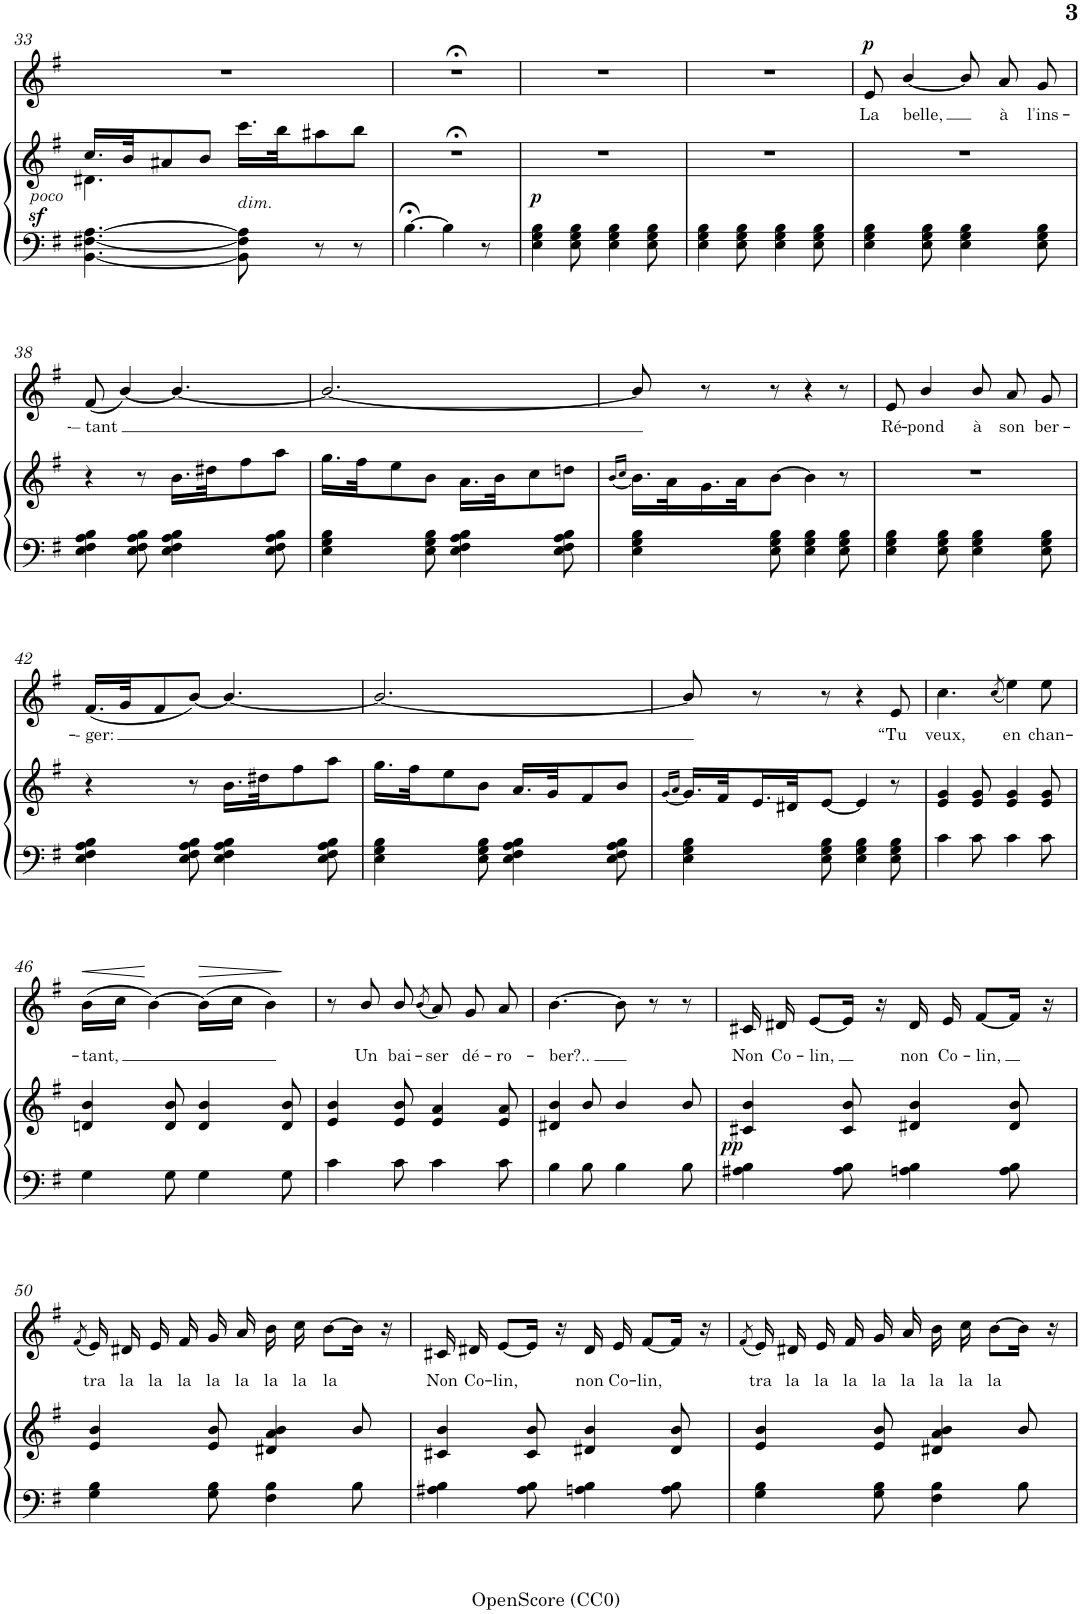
**kern	**kern	**dynam	**kern	**text	**dynam
*part2	*part2	*part2	*part1	*part1	*part1
*staff3	*staff2	*staff2/3	*staff1	*staff1	*staff1
*I"Piano	*	*	*I"Chant Voice	*	*
*I'Pno	*	*	*	*	*
!!LO:PB:g=z
*clefF4	*clefG2	*	*clefG2	*	*
*k[f#]	*k[f#]	*	*k[f#]	*	*
*M6/8	*M6/8	*	*M6/8	*	*
=33	=33	=33	=33	=33	=33
*	*^	*	*	*	*
!	!	!	!LO:DY:b	!	!	!
!	!	!	!LO:DY:n=1:b	!	!	!
[4.BB\ [<4.F#X\ [4.A\	16.cc/LL	4.d#X\	other-dynamics sf	2.r	.	.
.	32b/JK	.	.	.	.	.
.	8a#X/	.	.	.	.	.
.	8b/J	.	.	.	.	.
!	!LO:TX:b:i:t=dim.	!	!	!	!	!
8BB\] 8F#\] 8A\]	16.ccc\LL	4.ryy	.	.	.	.
.	32bb\JK	.	.	.	.	.
8r	8aa#X\	.	.	.	.	.
8r	8bb\J	.	.	.	.	.
*	*v	*v	*	*	*	*
=34	=34	=34	=34	=34	=34
[4.B;<\	2.r;<	.	2.r;<	.	.
4B\]	.	.	.	.	.
8r	.	.	.	.	.
=35	=35	=35	=35	=35	=35
!	!	!LO:DY:a=2	!	!	!
4E\ 4G\ 4B\	2.r	p	2.r	.	.
8E\ 8G\ 8B\	.	.	.	.	.
4E\ 4G\ 4B\	.	.	.	.	.
8E\ 8G\ 8B\	.	.	.	.	.
=36	=36	=36	=36	=36	=36
4E\ 4G\ 4B\	2.r	.	2.r	.	.
8E\ 8G\ 8B\	.	.	.	.	.
4E\ 4G\ 4B\	.	.	.	.	.
8E\ 8G\ 8B\	.	.	.	.	.
=37	=37	=37	=37	=37	=37
!	!	!	!	!LO:LY:b	!LO:DY:a
4E\ 4G\ 4B\	2.r	.	8e/	La	p
!	!	!	!	!LO:LY:b	!
.	.	.	[4b/	belle,	.
8E\ 8G\ 8B\	.	.	.	.	.
4E\ 4G\ 4B\	.	.	8b/]	.	.
!	!	!	!	!LO:LY:b	!
.	.	.	8a/	à	.
!	!	!	!	!LO:LY:b	!
8E\ 8G\ 8B\	.	.	8g/	l'ins-	.
!!LO:LB:g=z
=38	=38	=38	=38	=38	=38
!	!	!	!	!LO:LY:b	!
4E\ 4F#\ 4A\ 4B\	4r	.	(8f#/	-– tant	.
.	.	.	[4b/)	.	.
8E\ 8F#\ 8A\ 8B\	8r	.	.	.	.
4E\ 4F#\ 4A\ 4B\	16.b\LL	.	4.b/_	.	.
.	32dd#X\JK	.	.	.	.
.	8ff#\	.	.	.	.
8E\ 8F#\ 8A\ 8B\	8aa\J	.	.	.	.
=39	=39	=39	=39	=39	=39
4E\ 4G\ 4B\	16.gg\LL	.	2.b/_	.	.
.	32ff#\JK	.	.	.	.
.	8ee\	.	.	.	.
8E\ 8G\ 8B\	8b\J	.	.	.	.
4E\ 4F#\ 4A\ 4B\	16.a\LL	.	.	.	.
.	32b\JK	.	.	.	.
.	8cc\	.	.	.	.
8E\ 8F#\ 8A\ 8B\	8ddn\J	.	.	.	.
=40	=40	=40	=40	=40	=40
.	[<16qb/LL	.	.	.	.
.	16qcc/JJ	.	.	.	.
4E\ 4G\ 4B\	16.b\LL]	.	8b/]	.	.
.	32a\K	.	.	.	.
.	16.g\	.	8r	.	.
.	32a\JK	.	.	.	.
8E\ 8G\ 8B\	[8b\J	.	8r	.	.
4E\ 4G\ 4B\	4b\]	.	4r	.	.
8E\ 8G\ 8B\	8r	.	8r	.	.
=41	=41	=41	=41	=41	=41
!	!	!	!	!LO:LY:b	!
4E\ 4G\ 4B\	2.r	.	8e/	Ré-	.
!	!	!	!	!LO:LY:b	!
.	.	.	4b/	-pond	.
8E\ 8G\ 8B\	.	.	.	.	.
!	!	!	!	!LO:LY:b	!
4E\ 4G\ 4B\	.	.	8b/	à	.
!	!	!	!	!LO:LY:b	!
.	.	.	8a/	son	.
!	!	!	!	!LO:LY:b	!
8E\ 8G\ 8B\	.	.	8g/	ber-	.
!!LO:LB:g=z
=42	=42	=42	=42	=42	=42
!	!	!	!	!LO:LY:b	!
4E\ 4F#\ 4A\ 4B\	4r	.	(16.f#/LL	-- ger:	.
.	.	.	32g/JK	.	.
.	.	.	8f#/	.	.
8E\ 8F#\ 8A\ 8B\	8r	.	[8b/J)	.	.
4E\ 4F#\ 4A\ 4B\	16.b\LL	.	4.b/_	.	.
.	32dd#X\JK	.	.	.	.
.	8ff#\	.	.	.	.
8E\ 8F#\ 8A\ 8B\	8aa\J	.	.	.	.
=43	=43	=43	=43	=43	=43
4E\ 4G\ 4B\	16.gg\LL	.	2.b/_	.	.
.	32ff#\JK	.	.	.	.
.	8ee\	.	.	.	.
8E\ 8G\ 8B\	8b\J	.	.	.	.
4E\ 4F#\ 4A\ 4B\	16.a/LL	.	.	.	.
.	32g/JK	.	.	.	.
.	8f#/	.	.	.	.
8E\ 8F#\ 8A\ 8B\	8b/J	.	.	.	.
=44	=44	=44	=44	=44	=44
.	[<16qg/LL	.	.	.	.
.	16qa/JJ	.	.	.	.
4E\ 4G\ 4B\	16.g/LL]	.	8b/]	.	.
.	32f#/JK	.	.	.	.
.	16.e/L	.	8r	.	.
.	32d#X/JK	.	.	.	.
8E\ 8G\ 8B\	[8e/J	.	8r	.	.
4E\ 4G\ 4B\	4e/]	.	4r	.	.
!	!	!	!	!LO:LY:b	!
8E\ 8G\ 8B\	8r	.	8e/	“Tu	.
=45	=45	=45	=45	=45	=45
!	!	!	!	!LO:LY:b	!
4c\	4e/ 4g/	.	4.cc\	veux,	.
8c\	8e/ 8g/	.	.	.	.
.	.	.	(8qcc/	.	.
!	!	!	!	!LO:LY:b	!
4c\	4e/ 4g/	.	4ee\)	en	.
!	!	!	!	!LO:LY:b	!
8c\	8e/ 8g/	.	8ee\	chan-	.
!!LO:LB:g=z
=46	=46	=46	=46	=46	=46
!	!	!	!	!LO:LY:b	!LO:HP:b
4G\	4dn/ 4b/	.	(16b\LL	-tant,	<
.	.	.	16cc\JJ	.	.
.	.	.	[4b\)	.	.
8G\	8d/ 8b/	.	.	.	.
!	!	!	!	!	!LO:HP:n=1:b
4G\	4d/ 4b/	.	(16b\LL]	.	[ >
.	.	.	16cc\JJ	.	.
.	.	.	4b\)	.	.
8G\	8d/ 8b/	.	.	.	.
.	.	.	.	.	]
=47	=47	=47	=47	=47	=47
4c\	4e/ 4b/	.	8r	.	.
!	!	!	!	!LO:LY:b	!
.	.	.	8b/	Un	.
!	!	!	!	!LO:LY:b	!
8c\	8e/ 8b/	.	8b/	bai-	.
.	.	.	(8qb/	.	.
!	!	!	!	!LO:LY:b	!
4c\	4e/ 4a/	.	8a/)	-ser	.
!	!	!	!	!LO:LY:b	!
.	.	.	8g/	dé-	.
!	!	!	!	!LO:LY:b	!
8c\	8e/ 8a/	.	8a/	-ro-	.
=48	=48	=48	=48	=48	=48
!	!	!	!	!LO:LY:b	!
4B\	4d#X/ 4b/	.	[4.b\	-ber?..	.
8B\	8b/	.	.	.	.
4B\	4b/	.	8b\]	.	.
.	.	.	8r	.	.
8B\	8b/	.	8r	.	.
=49	=49	=49	=49	=49	=49
!	!	!LO:DY:b	!	!LO:LY:b	!
4A#X\ 4B\	4c#X/ 4b/	pp	16c#X/	Non	.
!	!	!	!	!LO:LY:b	!
.	.	.	16d#X/	Co-	.
!	!	!	!	!LO:LY:b	!
.	.	.	[8e/L	-lin,	.
8A#\ 8B\	8c#/ 8b/	.	16e/Jk]	.	.
.	.	.	16r	.	.
!	!	!	!	!LO:LY:b	!
4An\ 4B\	4d#X/ 4b/	.	16d#/	non	.
!	!	!	!	!LO:LY:b	!
.	.	.	16e/	Co-	.
!	!	!	!	!LO:LY:b	!
.	.	.	[8f#/L	-lin,	.
8A\ 8B\	8d#/ 8b/	.	16f#/Jk]	.	.
.	.	.	16r	.	.
!!LO:LB:g=z
=50	=50	=50	=50	=50	=50
.	.	.	(8qf#/	.	.
!	!	!	!	!LO:LY:b	!
4G\ 4B\	4e/ 4b/	.	16e/)	tra	.
!	!	!	!	!LO:LY:b	!
.	.	.	16d#X/	la	.
!	!	!	!	!LO:LY:b	!
.	.	.	16e/	la	.
!	!	!	!	!LO:LY:b	!
.	.	.	16f#/	la	.
!	!	!	!	!LO:LY:b	!
8G\ 8B\	8e/ 8b/	.	16g/	la	.
!	!	!	!	!LO:LY:b	!
.	.	.	16a/	la	.
!	!	!	!	!LO:LY:b	!
4F#\ 4B\	4d#X/ 4a/ 4b/	.	16b\	la	.
!	!	!	!	!LO:LY:b	!
.	.	.	16cc\	la	.
!	!	!	!	!LO:LY:b	!
.	.	.	[8b\L	la	.
8B\	8b/	.	16b\Jk]	.	.
.	.	.	16r	.	.
=51	=51	=51	=51	=51	=51
!	!	!	!	!LO:LY:b	!
4A#X\ 4B\	4c#X/ 4b/	.	16c#X/	Non	.
!	!	!	!	!LO:LY:b	!
.	.	.	16d#X/	Co-	.
!	!	!	!	!LO:LY:b	!
.	.	.	[8e/L	-lin,	.
8A#\ 8B\	8c#/ 8b/	.	16e/Jk]	.	.
.	.	.	16r	.	.
!	!	!	!	!LO:LY:b	!
4An\ 4B\	4d#X/ 4b/	.	16d#/	non	.
!	!	!	!	!LO:LY:b	!
.	.	.	16e/	Co-	.
!	!	!	!	!LO:LY:b	!
.	.	.	[8f#/L	-lin,	.
8A\ 8B\	8d#/ 8b/	.	16f#/Jk]	.	.
.	.	.	16r	.	.
=52	=52	=52	=52	=52	=52
.	.	.	(8qf#/	.	.
!	!	!	!	!LO:LY:b	!
4G\ 4B\	4e/ 4b/	.	16e/)	tra	.
!	!	!	!	!LO:LY:b	!
.	.	.	16d#X/	la	.
!	!	!	!	!LO:LY:b	!
.	.	.	16e/	la	.
!	!	!	!	!LO:LY:b	!
.	.	.	16f#/	la	.
!	!	!	!	!LO:LY:b	!
8G\ 8B\	8e/ 8b/	.	16g/	la	.
!	!	!	!	!LO:LY:b	!
.	.	.	16a/	la	.
!	!	!	!	!LO:LY:b	!
4F#\ 4B\	4d#X/ 4a/ 4b/	.	16b\	la	.
!	!	!	!	!LO:LY:b	!
.	.	.	16cc\	la	.
!	!	!	!	!LO:LY:b	!
.	.	.	[8b\L	la	.
8B\	8b/	.	16b\Jk]	.	.
.	.	.	16r	.	.
=	=	=	=	=	=
*-	*-	*-	*-	*-	*-
